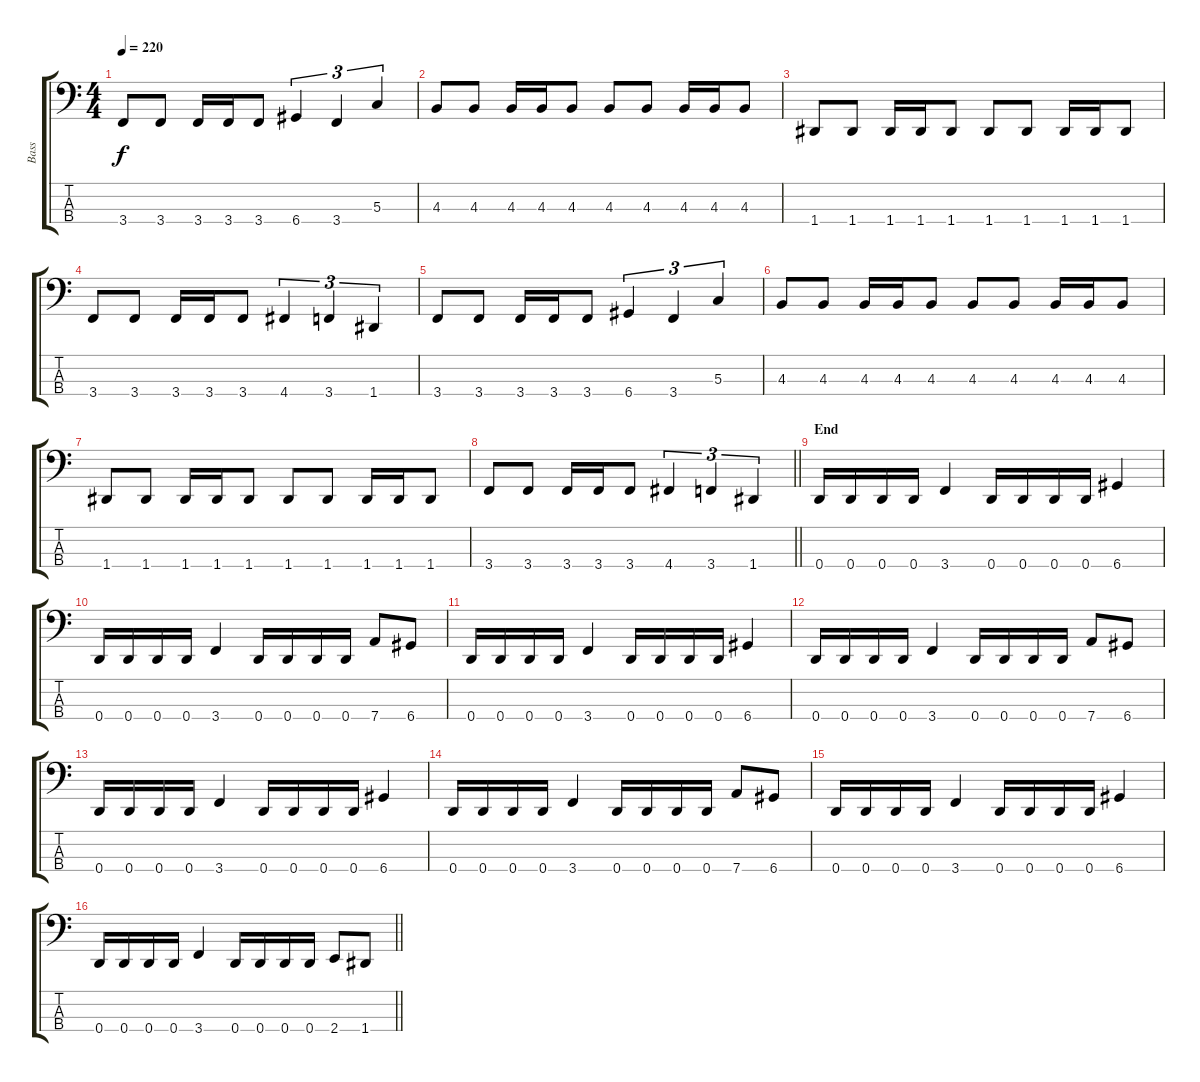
\track ("Bass" "Bass") {instrument electricbassfinger}
\staff {score tabs}
\tuning (F2 C2 G1 D1) {hide}
\ts (4 4)
\tempo 220
\clef f4
\ks c
3.4.8{dy f} 3.4.8 3.4.16 3.4.16 3.4.8 6.4.4{tu (3 2)} 3.4.4{tu (3 2)} 5.3.4{tu (3 2)} |
4.3.8 4.3.8 4.3.16 4.3.16 4.3.8 4.3.8 4.3.8 4.3.16 4.3.16 4.3.8 |
1.4.8 1.4.8 1.4.16 1.4.16 1.4.8 1.4.8 1.4.8 1.4.16 1.4.16 1.4.8 |
3.4.8 3.4.8 3.4.16 3.4.16 3.4.8 4.4.4{tu (3 2)} 3.4.4{tu (3 2)} 1.4.4{tu (3 2)} |
3.4.8 3.4.8 3.4.16 3.4.16 3.4.8 6.4.4{tu (3 2)} 3.4.4{tu (3 2)} 5.3.4{tu (3 2)} |
4.3.8 4.3.8 4.3.16 4.3.16 4.3.8 4.3.8 4.3.8 4.3.16 4.3.16 4.3.8 |
1.4.8 1.4.8 1.4.16 1.4.16 1.4.8 1.4.8 1.4.8 1.4.16 1.4.16 1.4.8 |
\barLineRight lightlight
3.4.8 3.4.8 3.4.16 3.4.16 3.4.8 4.4.4{tu (3 2)} 3.4.4{tu (3 2)} 1.4.4{tu (3 2)} |
\section ("" "End")
0.4.16 0.4.16 0.4.16 0.4.16 3.4.4 0.4.16 0.4.16 0.4.16 0.4.16 6.4.4 |
0.4.16 0.4.16 0.4.16 0.4.16 3.4.4 0.4.16 0.4.16 0.4.16 0.4.16 7.4.8 6.4.8 |
0.4.16 0.4.16 0.4.16 0.4.16 3.4.4 0.4.16 0.4.16 0.4.16 0.4.16 6.4.4 |
0.4.16 0.4.16 0.4.16 0.4.16 3.4.4 0.4.16 0.4.16 0.4.16 0.4.16 7.4.8 6.4.8 |
0.4.16 0.4.16 0.4.16 0.4.16 3.4.4 0.4.16 0.4.16 0.4.16 0.4.16 6.4.4 |
0.4.16 0.4.16 0.4.16 0.4.16 3.4.4 0.4.16 0.4.16 0.4.16 0.4.16 7.4.8 6.4.8 |
0.4.16 0.4.16 0.4.16 0.4.16 3.4.4 0.4.16 0.4.16 0.4.16 0.4.16 6.4.4 |
\barLineRight lightlight
0.4.16 0.4.16 0.4.16 0.4.16 3.4.4 0.4.16 0.4.16 0.4.16 0.4.16 2.4.8 1.4.8
